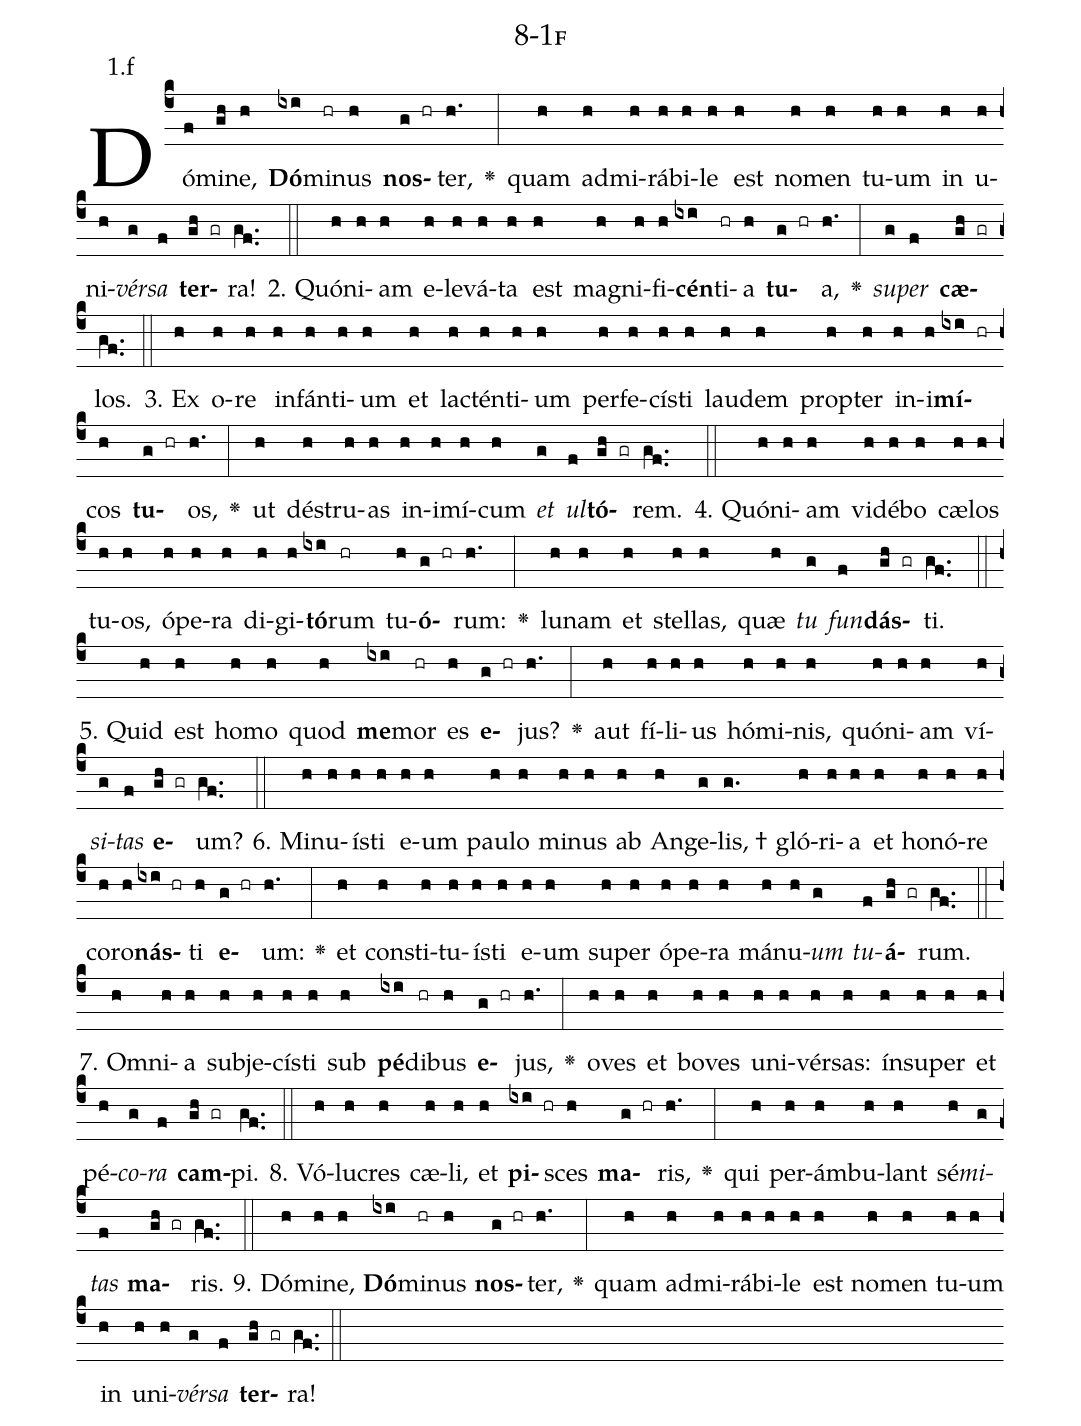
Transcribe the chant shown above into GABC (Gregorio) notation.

name: 8-1f;
annotation: 1.f;
%%
(c4)Dó(f)mi(gh)ne,(h) <b>Dó</b>(ixi)mi(hr)nus(h) <b>nos</b>(g hr)ter,(h.) <v>\greheightstar</v>(:) quam(h) ad(h)mi(h)rá(h)bi(h)le(h) est(h) no(h)men(h) tu(h)um(h) in(h) u(h)ni(h)<i>vér</i>(g)<i>sa</i>(f) <b>ter</b>(gh gr)ra!(gf..) (::)
2. Quón(h)i(h)am(h) e(h)le(h)vá(h)ta(h) est(h) ma(h)gni(h)fi(h)<b>cén</b>(ixi)ti(hr)a(h) <b>tu</b>(g hr)a,(h.) <v>\greheightstar</v>(:) <i>su</i>(g)<i>per</i>(f) <b>cæ</b>(gh gr)los.(gf..) (::)
3. Ex(h) o(h)re(h) in(h)fán(h)ti(h)um(h) et(h) lac(h)tén(h)ti(h)um(h) per(h)fe(h)cís(h)ti(h) lau(h)dem(h) prop(h)ter(h) in(h)i(h)<b>mí</b>(ixi hr)cos(h) <b>tu</b>(g hr)os,(h.) <v>\greheightstar</v>(:) ut(h) dé(h)stru(h)as(h) in(h)i(h)mí(h)cum(h) <i>et</i>(g) <i>ul</i>(f)<b>tó</b>(gh gr)rem.(gf..) (::)
4. Quón(h)i(h)am(h) vi(h)dé(h)bo(h) cæ(h)los(h) tu(h)os,(h) ó(h)pe(h)ra(h) di(h)gi(h)<b>tó</b>(ixi)rum(hr) tu(h)<b>ó</b>(g hr)rum:(h.) <v>\greheightstar</v>(:) lu(h)nam(h) et(h) stel(h)las,(h) quæ(h) <i>tu</i>(g) <i>fun</i>(f)<b>dás</b>(gh gr)ti.(gf..) (::)
5. Quid(h) est(h) ho(h)mo(h) quod(h) <b>me</b>(ixi)mor(hr) es(h) <b>e</b>(g hr)jus?(h.) <v>\greheightstar</v>(:) aut(h) fí(h)li(h)us(h) hó(h)mi(h)nis,(h) quón(h)i(h)am(h) ví(h)<i>si</i>(g)<i>tas</i>(f) <b>e</b>(gh gr)um?(gf..) (::)
6. Mi(h)nu(h)ís(h)ti(h) e(h)um(h) pau(h)lo(h) mi(h)nus(h) ab(h) An(h)ge(g)lis, †(g.) gló(h)ri(h)a(h) et(h) ho(h)nó(h)re(h) co(h)ro(h)<b>nás</b>(ixi hr)ti(h) <b>e</b>(g hr)um:(h.) <v>\greheightstar</v>(:) et(h) con(h)sti(h)tu(h)ís(h)ti(h) e(h)um(h) su(h)per(h) ó(h)pe(h)ra(h) má(h)nu(h)<i>um</i>(g) <i>tu</i>(f)<b>á</b>(gh gr)rum.(gf..) (::)
7. Om(h)ni(h)a(h) sub(h)je(h)cís(h)ti(h) sub(h) <b>pé</b>(ixi)di(hr)bus(h) <b>e</b>(g hr)jus,(h.) <v>\greheightstar</v>(:) o(h)ves(h) et(h) bo(h)ves(h) u(h)ni(h)vér(h)sas:(h) ín(h)su(h)per(h) et(h) pé(h)<i>co</i>(g)<i>ra</i>(f) <b>cam</b>(gh gr)pi.(gf..) (::)
8. Vó(h)lu(h)cres(h) cæ(h)li,(h) et(h) <b>pi</b>(ixi hr)sces(h) <b>ma</b>(g hr)ris,(h.) <v>\greheightstar</v>(:) qui(h) per(h)ám(h)bu(h)lant(h) sé(h)<i>mi</i>(g)<i>tas</i>(f) <b>ma</b>(gh gr)ris.(gf..) (::)
9. Dó(h)mi(h)ne,(h) <b>Dó</b>(ixi)mi(hr)nus(h) <b>nos</b>(g hr)ter,(h.) <v>\greheightstar</v>(:) quam(h) ad(h)mi(h)rá(h)bi(h)le(h) est(h) no(h)men(h) tu(h)um(h) in(h) u(h)ni(h)<i>vér</i>(g)<i>sa</i>(f) <b>ter</b>(gh gr)ra!(gf..) (::)
